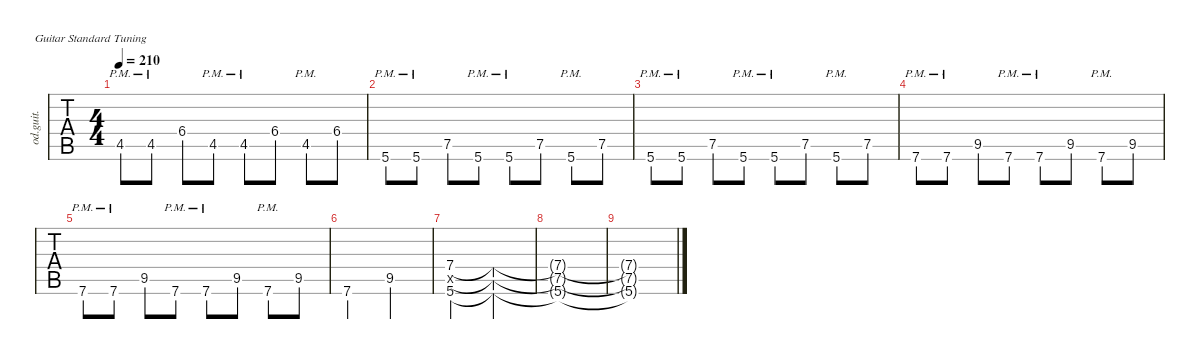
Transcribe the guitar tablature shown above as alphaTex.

\defaultSystemsLayout 4
\hideDynamics
\bracketExtendMode nobrackets
\track ("guit2" "od.guit.") {instrument overdrivenguitar}
\staff {tabs}
\tuning (E4 B3 G3 D3 A2 E2)
\ts (4 4)
\tempo 210
\clef g2
\ks c
4.5{pm acc #}.8{dy mf} 4.5{pm acc #}.8 6.4{acc #}.8 4.5{pm acc #}.8 4.5{pm acc #}.8 6.4{acc #}.8 4.5{pm acc #}.8 6.4{acc #}.8 |
5.6{pm}.8 5.6{pm}.8 7.5.8 5.6{pm}.8 5.6{pm}.8 7.5.8 5.6{pm}.8 7.5.8 |
5.6{pm}.8 5.6{pm}.8 7.5.8 5.6{pm}.8 5.6{pm}.8 7.5.8 5.6{pm}.8 7.5.8 |
7.6{pm}.8 7.6{pm}.8 9.5{acc #}.8 7.6{pm}.8 7.6{pm}.8 9.5{acc #}.8 7.6{pm}.8 9.5{acc #}.8 |
7.6{pm}.8 7.6{pm}.8 9.5{acc #}.8 7.6{pm}.8 7.6{pm}.8 9.5{acc #}.8 7.6{pm}.8 9.5{acc #}.8 |
7.6.2 9.5{acc #}.2 |
(5.6 7.5{x} 7.4).2 (7.5{x t} 5.6{t} 7.4{t}).2 |
(7.5{x t} 5.6{t} 7.4{t}).1 |
(7.4{t} 7.5{x t} 5.6{t}).1
